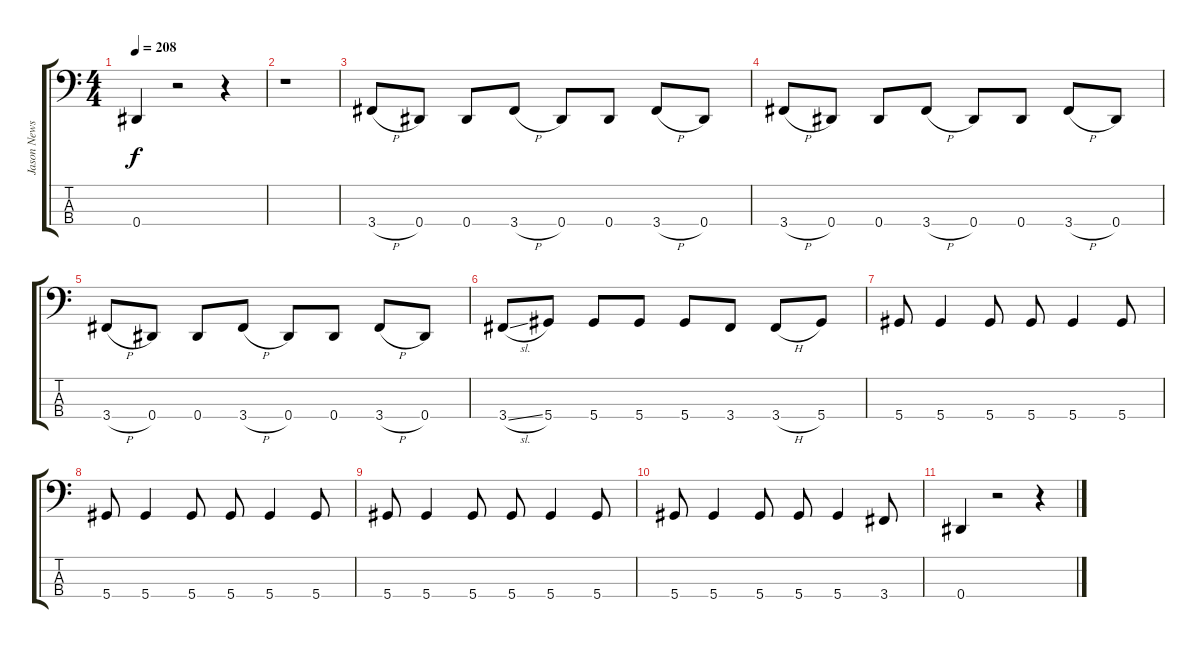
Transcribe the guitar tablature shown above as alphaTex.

\track ("Jason Newstead (Bass)" "Jason News") {instrument electricbasspick}
\staff {score tabs}
\tuning (Gb2 Db2 Ab1 Eb1) {hide}
\ts (4 4)
\tempo 208
\clef f4
\ks c
0.4.4{dy f} r.2 r.4 |
r.1 |
3.4{h}.8 0.4.8 0.4.8 3.4{h}.8 0.4.8 0.4.8 3.4{h}.8 0.4.8 |
3.4{h}.8 0.4.8 0.4.8 3.4{h}.8 0.4.8 0.4.8 3.4{h}.8 0.4.8 |
3.4{h}.8 0.4.8 0.4.8 3.4{h}.8 0.4.8 0.4.8 3.4{h}.8 0.4.8 |
3.4{sl}.8 5.4.8 5.4.8 5.4.8 5.4.8 3.4.8 3.4{h}.8 5.4.8 |
5.4.8 5.4.4 5.4.8 5.4.8 5.4.4 5.4.8 |
5.4.8 5.4.4 5.4.8 5.4.8 5.4.4 5.4.8 |
5.4.8 5.4.4 5.4.8 5.4.8 5.4.4 5.4.8 |
5.4.8 5.4.4 5.4.8 5.4.8 5.4.4 3.4.8 |
0.4.4 r.2 r.4
